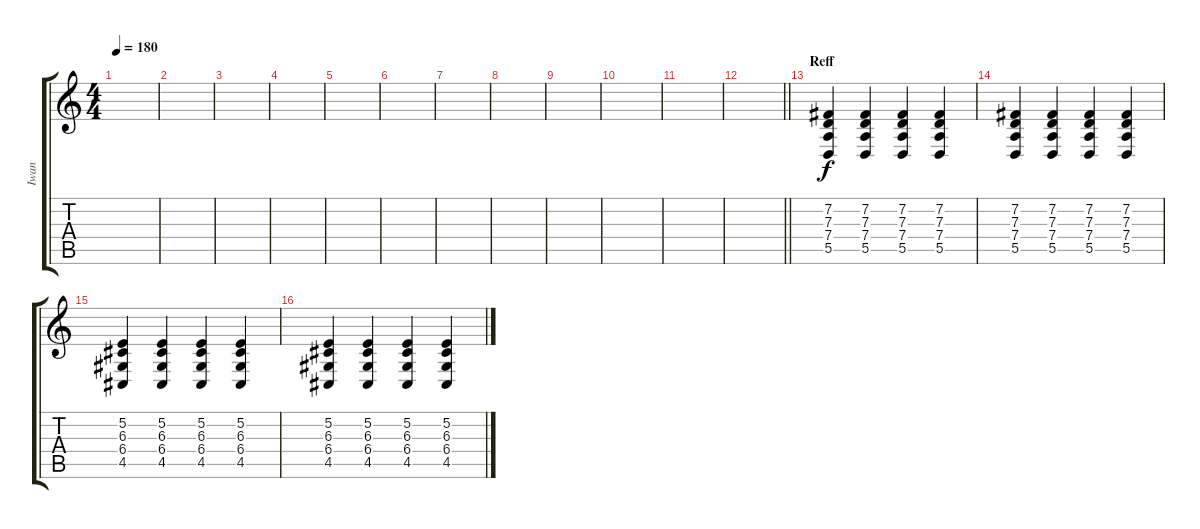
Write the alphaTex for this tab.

\track ("Iwan" "Iwan") {instrument acousticgrandpiano}
\staff {score tabs}
\tuning (E4 B3 G3 D3 A2 E2) {hide}
\ts (4 4)
\tempo 180
\clef g2
\ks c
|
|
|
|
|
|
|
|
|
|
|
\barLineRight lightlight
|
\section ("" "Reff")
(7.2 7.3 7.4 5.5).4{volume 16} (7.2 7.3 7.4 5.5).4 (7.2 7.3 7.4 5.5).4 (7.2 7.3 7.4 5.5).4 |
(7.2 7.3 7.4 5.5).4 (7.2 7.3 7.4 5.5).4 (7.2 7.3 7.4 5.5).4 (7.2 7.3 7.4 5.5).4 |
(5.2 6.3 6.4 4.5).4 (5.2 6.3 6.4 4.5).4 (5.2 6.3 6.4 4.5).4 (5.2 6.3 6.4 4.5).4 |
(5.2 6.3 6.4 4.5).4 (5.2 6.3 6.4 4.5).4 (5.2 6.3 6.4 4.5).4 (5.2 6.3 6.4 4.5).4
